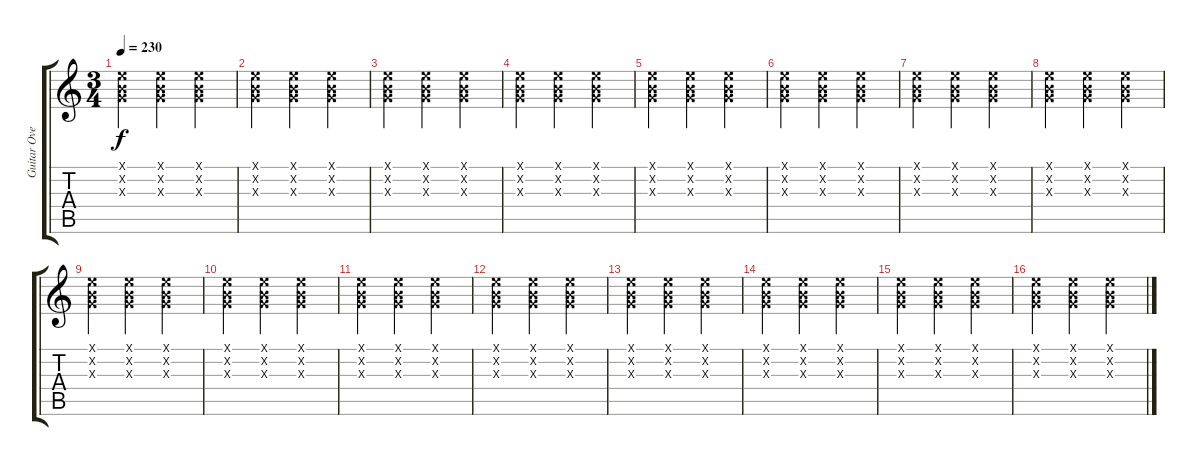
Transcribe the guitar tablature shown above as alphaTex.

\track ("Guitar Overdub" "Guitar Ove") {instrument acousticguitarsteel}
\staff {score tabs}
\tuning (E4 B3 G3 D3 A2 E2) {hide}
\ts (3 4)
\tempo 230
\clef g2
\ks c
(0.1{x} 0.2{x} 0.3{x}).4{dy f} (0.1{x} 0.2{x} 0.3{x}).4 (0.1{x} 0.2{x} 0.3{x}).4 |
(0.1{x} 0.2{x} 0.3{x}).4 (0.1{x} 0.2{x} 0.3{x}).4 (0.1{x} 0.2{x} 0.3{x}).4 |
(0.1{x} 0.2{x} 0.3{x}).4 (0.1{x} 0.2{x} 0.3{x}).4 (0.1{x} 0.2{x} 0.3{x}).4 |
(0.1{x} 0.2{x} 0.3{x}).4 (0.1{x} 0.2{x} 0.3{x}).4 (0.1{x} 0.2{x} 0.3{x}).4 |
(0.1{x} 0.2{x} 0.3{x}).4 (0.1{x} 0.2{x} 0.3{x}).4 (0.1{x} 0.2{x} 0.3{x}).4 |
(0.1{x} 0.2{x} 0.3{x}).4 (0.1{x} 0.2{x} 0.3{x}).4 (0.1{x} 0.2{x} 0.3{x}).4 |
(0.1{x} 0.2{x} 0.3{x}).4 (0.1{x} 0.2{x} 0.3{x}).4 (0.1{x} 0.2{x} 0.3{x}).4 |
(0.1{x} 0.2{x} 0.3{x}).4 (0.1{x} 0.2{x} 0.3{x}).4 (0.1{x} 0.2{x} 0.3{x}).4 |
(0.1{x} 0.2{x} 0.3{x}).4 (0.1{x} 0.2{x} 0.3{x}).4 (0.1{x} 0.2{x} 0.3{x}).4 |
(0.1{x} 0.2{x} 0.3{x}).4 (0.1{x} 0.2{x} 0.3{x}).4 (0.1{x} 0.2{x} 0.3{x}).4 |
(0.1{x} 0.2{x} 0.3{x}).4 (0.1{x} 0.2{x} 0.3{x}).4 (0.1{x} 0.2{x} 0.3{x}).4 |
(0.1{x} 0.2{x} 0.3{x}).4 (0.1{x} 0.2{x} 0.3{x}).4 (0.1{x} 0.2{x} 0.3{x}).4 |
(0.1{x} 0.2{x} 0.3{x}).4 (0.1{x} 0.2{x} 0.3{x}).4 (0.1{x} 0.2{x} 0.3{x}).4 |
(0.1{x} 0.2{x} 0.3{x}).4 (0.1{x} 0.2{x} 0.3{x}).4 (0.1{x} 0.2{x} 0.3{x}).4 |
(0.1{x} 0.2{x} 0.3{x}).4 (0.1{x} 0.2{x} 0.3{x}).4 (0.1{x} 0.2{x} 0.3{x}).4 |
(0.1{x} 0.2{x} 0.3{x}).4 (0.1{x} 0.2{x} 0.3{x}).4 (0.1{x} 0.2{x} 0.3{x}).4
